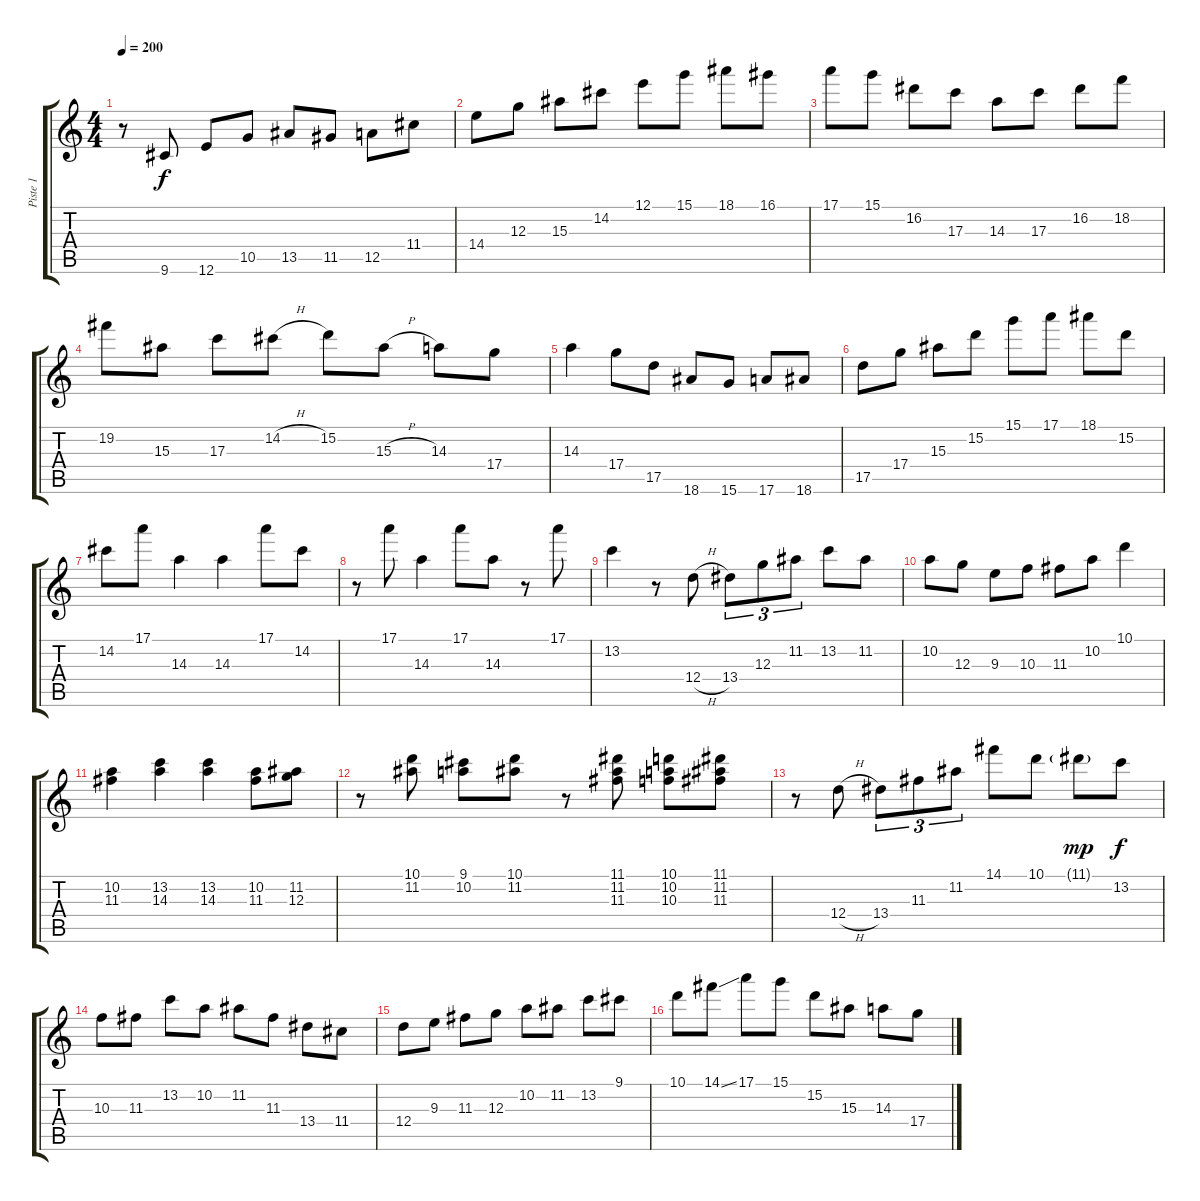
\track ("Piste 1" "Piste 1") {instrument acousticguitarsteel}
\staff {score tabs}
\tuning (E4 B3 G3 D3 A2 E2) {hide}
\ts (4 4)
\tempo 200
\clef g2
\ks c
r.8{dy f} 9.6.8 12.6.8 10.5.8 13.5.8 11.5.8 12.5.8 11.4.8 |
14.4.8 12.3.8 15.3.8 14.2.8 12.1.8 15.1.8 18.1.8 16.1.8 |
17.1.8 15.1.8 16.2.8 17.3.8 14.3.8 17.3.8 16.2.8 18.2.8 |
19.2.8 15.3.8 17.3.8 14.2{h}.8 15.2.8 15.3{h}.8 14.3.8 17.4.8 |
14.3.4 17.4.8 17.5.8 18.6.8 15.6.8 17.6.8 18.6.8 |
17.5.8 17.4.8 15.3.8 15.2.8 15.1.8 17.1.8 18.1.8 15.2.8 |
14.2.8 17.1.8 14.3.4 14.3.4 17.1.8 14.2.8 |
r.8 17.1.8 14.3.4 17.1.8 14.3.8 r.8 17.1.8 |
13.2.4 r.8 12.4{h}.8 13.4.8{tu (3 2)} 12.3.8{tu (3 2)} 11.2.8{tu (3 2)} 13.2.8 11.2.8 |
10.2.8 12.3.8 9.3.8 10.3.8 11.3.8 10.2.8 10.1.4 |
(10.2 11.3).4 (13.2 14.3).4 (13.2 14.3).4 (10.2 11.3).8 (11.2 12.3).8 |
r.8 (10.1 11.2).8 (9.1 10.2).8 (10.1 11.2).8 r.8 (11.1 11.2 11.3).8 (10.1 10.2 10.3).8 (11.1 11.2 11.3).8 |
r.8 12.4{h}.8 13.4.8{tu (3 2)} 11.3.8{tu (3 2)} 11.2.8{tu (3 2)} 14.1.8 10.1.8 11.1{g}.8{dy mp} 13.2.8{dy f} |
10.3.8 11.3.8 13.2.8 10.2.8 11.2.8 11.3.8 13.4.8 11.4.8 |
12.4.8 9.3.8 11.3.8 12.3.8 10.2.8 11.2.8 13.2.8 9.1.8 |
10.1.8 14.1{ss}.8 17.1.8 15.1.8 15.2.8 15.3.8 14.3.8 17.4.8
